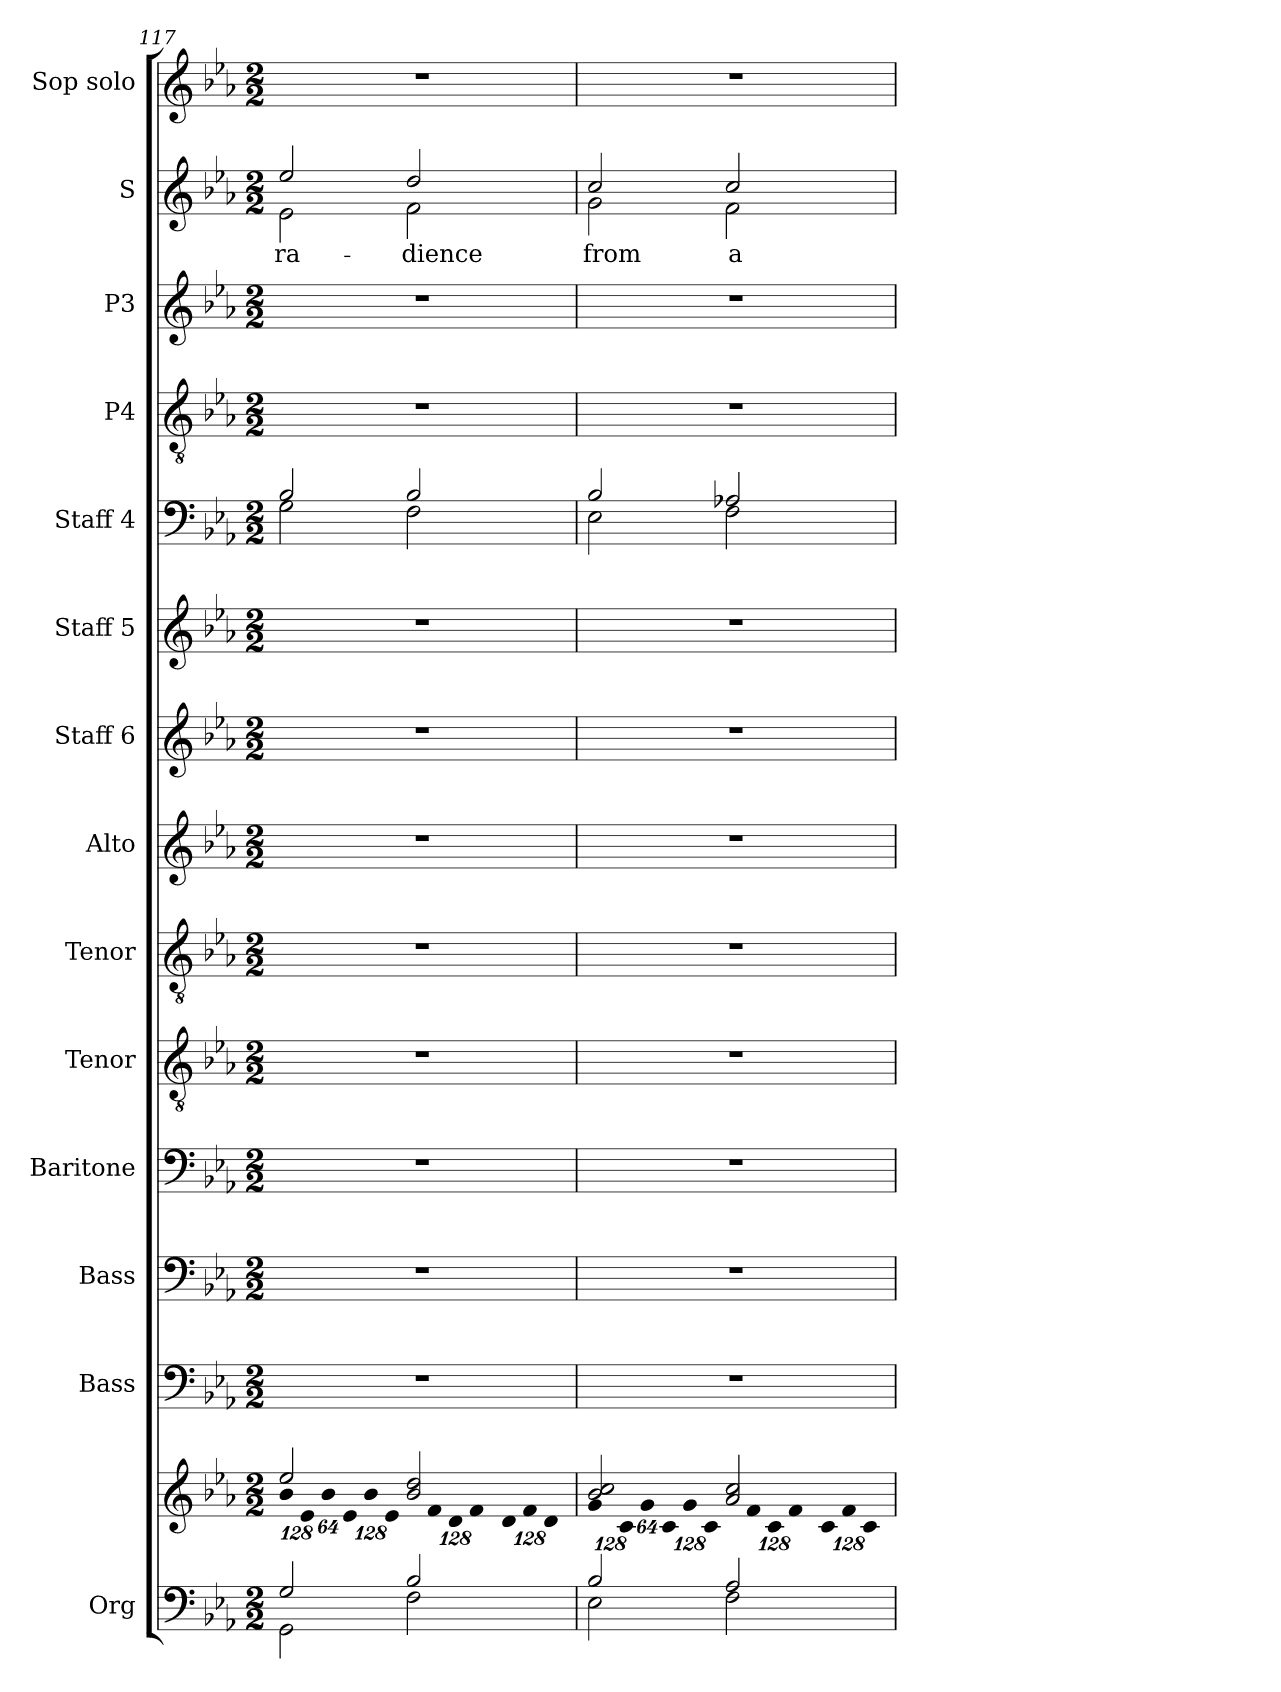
**kern	**kern	**kern	**kern	**kern	**kern	**kern	**kern	**kern	**kern	**kern	**kern	**kern	**kern	**text	**kern
*part14	*part14	*part13	*part12	*part11	*part10	*part9	*part8	*part7	*part6	*part5	*part4	*part3	*part2	*part2	*part1
*staff15	*staff14	*staff13	*staff12	*staff11	*staff10	*staff9	*staff8	*staff7	*staff6	*staff5	*staff4	*staff3	*staff2	*staff2	*staff1
*I"Org	*	*I"Bass	*I"Bass	*I"Baritone	*I"Tenor	*I"Tenor	*I"Alto	*I"Staff 6	*I"Staff 5	*I"Staff 4	*I"P4	*I"P3	*I"S	*	*I"Sop solo
*I'Org.	*	*I'B.	*I'B.	*I'Bar.	*I'T.	*I'T.	*I'A.	*I'Sta. 6	*I'Sta. 5	*I'Sta. 4	*	*	*	*	*I'S.
!!LO:LB:g=z
*clefF4	*clefG2	*clefF4	*clefF4	*clefF4	*clefGv2	*clefGv2	*clefG2	*clefG2	*clefG2	*clefF4	*clefGv2	*clefG2	*clefG2	*	*clefG2
*	*	*	*	*	*ITrd7c12	*ITrd7c12	*	*	*	*	*	*	*	*	*
*k[b-e-a-]	*k[b-e-a-]	*k[b-e-a-]	*k[b-e-a-]	*k[b-e-a-]	*k[b-e-a-]	*k[b-e-a-]	*k[b-e-a-]	*k[b-e-a-]	*k[b-e-a-]	*k[b-e-a-]	*k[b-e-a-]	*k[b-e-a-]	*k[b-e-a-]	*	*k[b-e-a-]
*E-:	*E-:	*E-:	*E-:	*E-:	*E-:	*E-:	*E-:	*E-:	*E-:	*E-:	*E-:	*E-:	*E-:	*	*E-:
*M2/2	*M2/2	*M2/2	*M2/2	*M2/2	*M2/2	*M2/2	*M2/2	*M2/2	*M2/2	*M2/2	*M2/2	*M2/2	*M2/2	*	*M2/2
=117	=117	=117	=117	=117	=117	=117	=117	=117	=117	=117	=117	=117	=117	=117	=117
*^	*^	*	*	*	*	*	*	*	*	*	*	*	*	*	*
*	*	*	*Xbrackettup	*	*	*	*	*	*	*	*	*	*	*	*	*	*
!	!	!	!LO:N:vis=8	!	!	!	!	!	!	!	!	!	!	!	!	!	!
*	*	*	*	*	*	*	*	*	*	*	*	*^	*	*	*^	*	*
!	!	!	!	!	!	!	!	!	!	!	!	!	!	!	!	!	!	!LO:LY:b:color=#000000	!
2Gi/	2GGi\	2ee-i/	1024%85b-i\	1r	1r	1r	1r	1r	1r	1r	1r	2B-i/	2Gi\	1r	1r	2ee-i/	2e-i\	ra-	1r
!	!	!	!LO:N:vis=8	!	!	!	!	!	!	!	!	!	!	!	!	!	!	!	!
.	.	.	1024%85e-i\	.	.	.	.	.	.	.	.	.	.	.	.	.	.	.	.
!	!	!	!LO:N:vis=8	!	!	!	!	!	!	!	!	!	!	!	!	!	!	!	!
.	.	.	512%43b-i\	.	.	.	.	.	.	.	.	.	.	.	.	.	.	.	.
!	!	!	!LO:N:vis=8	!	!	!	!	!	!	!	!	!	!	!	!	!	!	!	!
.	.	.	1024%85e-i\	.	.	.	.	.	.	.	.	.	.	.	.	.	.	.	.
!	!	!	!LO:N:vis=8	!	!	!	!	!	!	!	!	!	!	!	!	!	!	!	!
.	.	.	1024%85b-i\	.	.	.	.	.	.	.	.	.	.	.	.	.	.	.	.
!	!	!	!LO:N:vis=8	!	!	!	!	!	!	!	!	!	!	!	!	!	!	!	!
.	.	.	512%43e-i\	.	.	.	.	.	.	.	.	.	.	.	.	.	.	.	.
!	!	!	!LO:N:vis=8	!	!	!	!	!	!	!	!	!	!	!	!	!	!	!	!
!	!	!	!	!	!	!	!	!	!	!	!	!	!	!	!	!	!	!LO:LY:b:color=#000000	!
2B-i/	2Fi\	2b-i/ 2ddi	1024%85fi\	.	.	.	.	.	.	.	.	2B-i/	2Fi\	.	.	2ddi/	2fi\	-dience	.
!	!	!	!LO:N:vis=8	!	!	!	!	!	!	!	!	!	!	!	!	!	!	!	!
.	.	.	1024%85di\	.	.	.	.	.	.	.	.	.	.	.	.	.	.	.	.
!	!	!	!LO:N:vis=8	!	!	!	!	!	!	!	!	!	!	!	!	!	!	!	!
.	.	.	512%43fi\	.	.	.	.	.	.	.	.	.	.	.	.	.	.	.	.
!	!	!	!LO:N:vis=8	!	!	!	!	!	!	!	!	!	!	!	!	!	!	!	!
.	.	.	1024%85di\	.	.	.	.	.	.	.	.	.	.	.	.	.	.	.	.
!	!	!	!LO:N:vis=8	!	!	!	!	!	!	!	!	!	!	!	!	!	!	!	!
.	.	.	1024%85fi\	.	.	.	.	.	.	.	.	.	.	.	.	.	.	.	.
!	!	!	!LO:N:vis=8	!	!	!	!	!	!	!	!	!	!	!	!	!	!	!	!
.	.	.	512%43di\	.	.	.	.	.	.	.	.	.	.	.	.	.	.	.	.
=118	=118	=118	=118	=118	=118	=118	=118	=118	=118	=118	=118	=118	=118	=118	=118	=118	=118	=118	=118
!	!	!	!LO:N:vis=8	!	!	!	!	!	!	!	!	!	!	!	!	!	!	!	!
!	!	!	!	!	!	!	!	!	!	!	!	!	!	!	!	!	!	!LO:LY:b:color=#000000	!
2B-i/	2E-i\	2b-i/ 2cci	1024%85gi\	1r	1r	1r	1r	1r	1r	1r	1r	2B-i/	2E-i\	1r	1r	2cci/	2gi\	from	1r
!	!	!	!LO:N:vis=8	!	!	!	!	!	!	!	!	!	!	!	!	!	!	!	!
.	.	.	1024%85ci\	.	.	.	.	.	.	.	.	.	.	.	.	.	.	.	.
!	!	!	!LO:N:vis=8	!	!	!	!	!	!	!	!	!	!	!	!	!	!	!	!
.	.	.	512%43gi\	.	.	.	.	.	.	.	.	.	.	.	.	.	.	.	.
!	!	!	!LO:N:vis=8	!	!	!	!	!	!	!	!	!	!	!	!	!	!	!	!
.	.	.	1024%85ci\	.	.	.	.	.	.	.	.	.	.	.	.	.	.	.	.
!	!	!	!LO:N:vis=8	!	!	!	!	!	!	!	!	!	!	!	!	!	!	!	!
.	.	.	1024%85gi\	.	.	.	.	.	.	.	.	.	.	.	.	.	.	.	.
!	!	!	!LO:N:vis=8	!	!	!	!	!	!	!	!	!	!	!	!	!	!	!	!
.	.	.	512%43ci\	.	.	.	.	.	.	.	.	.	.	.	.	.	.	.	.
!	!	!	!LO:N:vis=8	!	!	!	!	!	!	!	!	!	!	!	!	!	!	!	!
!	!	!	!	!	!	!	!	!	!	!	!	!	!	!	!	!	!	!LO:LY:b:color=#000000	!
2A-i/	2Fi\	2a-i/ 2cci	1024%85fi\	.	.	.	.	.	.	.	.	2A-Xi/	2Fi\	.	.	2cci/	2fi\	a-	.
!	!	!	!LO:N:vis=8	!	!	!	!	!	!	!	!	!	!	!	!	!	!	!	!
.	.	.	1024%85ci\	.	.	.	.	.	.	.	.	.	.	.	.	.	.	.	.
!	!	!	!LO:N:vis=8	!	!	!	!	!	!	!	!	!	!	!	!	!	!	!	!
.	.	.	512%43fi\	.	.	.	.	.	.	.	.	.	.	.	.	.	.	.	.
!	!	!	!LO:N:vis=8	!	!	!	!	!	!	!	!	!	!	!	!	!	!	!	!
.	.	.	1024%85ci\	.	.	.	.	.	.	.	.	.	.	.	.	.	.	.	.
!	!	!	!LO:N:vis=8	!	!	!	!	!	!	!	!	!	!	!	!	!	!	!	!
.	.	.	1024%85fi\	.	.	.	.	.	.	.	.	.	.	.	.	.	.	.	.
!	!	!	!LO:N:vis=8	!	!	!	!	!	!	!	!	!	!	!	!	!	!	!	!
.	.	.	512%43ci\	.	.	.	.	.	.	.	.	.	.	.	.	.	.	.	.
*v	*v	*	*	*	*	*	*	*	*	*	*	*v	*v	*	*	*v	*v	*	*
*	*v	*v	*	*	*	*	*	*	*	*	*	*	*	*	*	*
=	=	=	=	=	=	=	=	=	=	=	=	=	=	=	=
*-	*-	*-	*-	*-	*-	*-	*-	*-	*-	*-	*-	*-	*-	*-	*-
